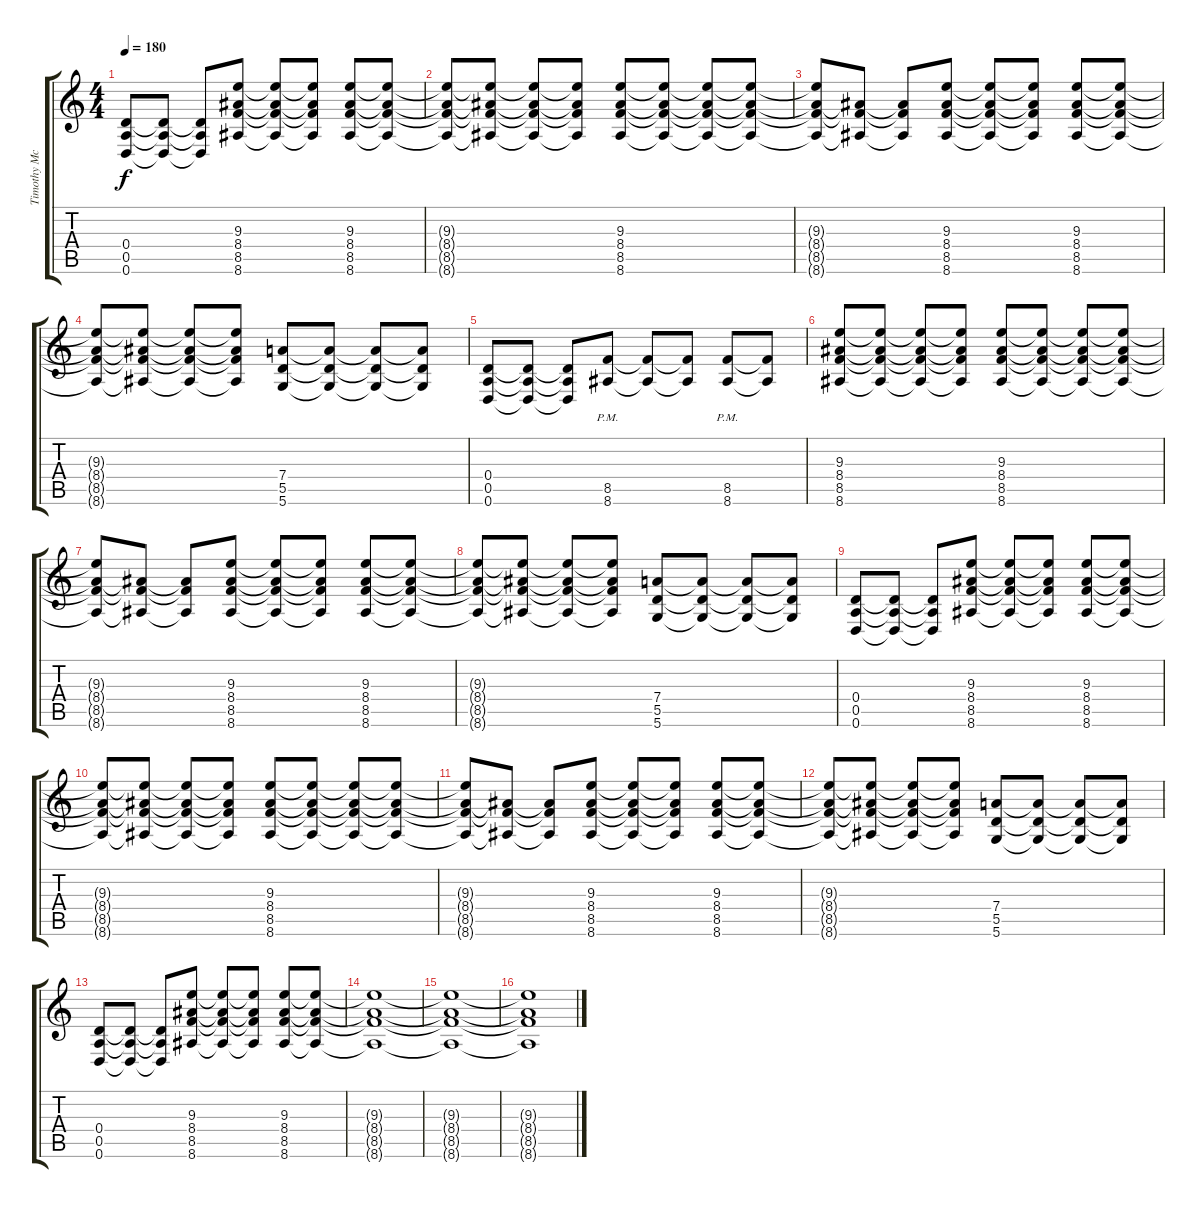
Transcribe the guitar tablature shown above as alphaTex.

\track ("Timothy McTague" "Timothy Mc") {instrument distortionguitar}
\staff {score tabs}
\tuning (E4 B3 G3 D3 A2 D2) {hide}
\ts (4 4)
\tempo 180
\clef g2
\ks c
(0.4 0.5 0.6).8{dy f} (0.4{t} 0.5{t} 0.6{t}).8 (0.4{t} 0.5{t} 0.6{t}).8 (9.3 8.4 8.5 8.6).8 (9.3{t} 8.4{t} 8.5{t} 8.6{t}).8 (9.3{t} 8.4{t} 8.5{t} 8.6{t}).8 (9.3 8.4 8.5 8.6).8 (9.3{t} 8.4{t} 8.5{t} 8.6{t}).8 |
(9.3{t} 8.4{t} 8.5{t} 8.6{t}).8 (9.3{t} 8.4{t} 8.5{t} 8.6{t}).8 (9.3{t} 8.4{t} 8.5{t} 8.6{t}).8 (9.3{t} 8.4{t} 8.5{t} 8.6{t}).8 (9.3 8.4 8.5 8.6).8 (9.3{t} 8.4{t} 8.5{t} 8.6{t}).8 (9.3{t} 8.4{t} 8.5{t} 8.6{t}).8 (9.3{t} 8.4{t} 8.5{t} 8.6{t}).8 |
(9.3{t} 8.4{t} 8.5{t} 8.6{t}).8 (8.4{t} 8.5{t} 8.6{t}).8 (8.4{t} 8.5{t} 8.6{t}).8 (9.3 8.4 8.5 8.6).8 (9.3{t} 8.4{t} 8.5{t} 8.6{t}).8 (9.3{t} 8.4{t} 8.5{t} 8.6{t}).8 (9.3 8.4 8.5 8.6).8 (9.3{t} 8.4{t} 8.5{t} 8.6{t}).8 |
(9.3{t} 8.4{t} 8.5{t} 8.6{t}).8 (9.3{t} 8.4{t} 8.5{t} 8.6{t}).8 (9.3{t} 8.4{t} 8.5{t} 8.6{t}).8 (9.3{t} 8.4{t} 8.5{t} 8.6{t}).8 (7.4 5.5 5.6).8 (7.4{t} 5.5{t} 5.6{t}).8 (7.4{t} 5.5{t} 5.6{t}).8 (7.4{t} 5.5{t} 5.6{t}).8 |
(0.4 0.5 0.6).8 (0.4{t} 0.5{t} 0.6{t}).8 (0.4{t} 0.5{t} 0.6{t}).8 (8.5{pm} 8.6{pm}).8 (8.5{t} 8.6{t}).8 (8.5{t} 8.6{t}).8 (8.5{pm} 8.6{pm}).8 (8.5{t} 8.6{t}).8 |
(9.3 8.4 8.5 8.6).8 (9.3{t} 8.4{t} 8.5{t} 8.6{t}).8 (9.3{t} 8.4{t} 8.5{t} 8.6{t}).8 (9.3{t} 8.4{t} 8.5{t} 8.6{t}).8 (9.3 8.4 8.5 8.6).8 (9.3{t} 8.4{t} 8.5{t} 8.6{t}).8 (9.3{t} 8.4{t} 8.5{t} 8.6{t}).8 (9.3{t} 8.4{t} 8.5{t} 8.6{t}).8 |
(9.3{t} 8.4{t} 8.5{t} 8.6{t}).8 (8.4{t} 8.5{t} 8.6{t}).8 (8.4{t} 8.5{t} 8.6{t}).8 (9.3 8.4 8.5 8.6).8 (9.3{t} 8.4{t} 8.5{t} 8.6{t}).8 (9.3{t} 8.4{t} 8.5{t} 8.6{t}).8 (9.3 8.4 8.5 8.6).8 (9.3{t} 8.4{t} 8.5{t} 8.6{t}).8 |
(9.3{t} 8.4{t} 8.5{t} 8.6{t}).8 (9.3{t} 8.4{t} 8.5{t} 8.6{t}).8 (9.3{t} 8.4{t} 8.5{t} 8.6{t}).8 (9.3{t} 8.4{t} 8.5{t} 8.6{t}).8 (7.4 5.5 5.6).8 (7.4{t} 5.5{t} 5.6{t}).8 (7.4{t} 5.5{t} 5.6{t}).8 (7.4{t} 5.5{t} 5.6{t}).8 |
(0.4 0.5 0.6).8 (0.4{t} 0.5{t} 0.6{t}).8 (0.4{t} 0.5{t} 0.6{t}).8 (9.3 8.4 8.5 8.6).8 (9.3{t} 8.4{t} 8.5{t} 8.6{t}).8 (9.3{t} 8.4{t} 8.5{t} 8.6{t}).8 (9.3 8.4 8.5 8.6).8 (9.3{t} 8.4{t} 8.5{t} 8.6{t}).8 |
(9.3{t} 8.4{t} 8.5{t} 8.6{t}).8 (9.3{t} 8.4{t} 8.5{t} 8.6{t}).8 (9.3{t} 8.4{t} 8.5{t} 8.6{t}).8 (9.3{t} 8.4{t} 8.5{t} 8.6{t}).8 (9.3 8.4 8.5 8.6).8 (9.3{t} 8.4{t} 8.5{t} 8.6{t}).8 (9.3{t} 8.4{t} 8.5{t} 8.6{t}).8 (9.3{t} 8.4{t} 8.5{t} 8.6{t}).8 |
(9.3{t} 8.4{t} 8.5{t} 8.6{t}).8 (8.4{t} 8.5{t} 8.6{t}).8 (8.4{t} 8.5{t} 8.6{t}).8 (9.3 8.4 8.5 8.6).8 (9.3{t} 8.4{t} 8.5{t} 8.6{t}).8 (9.3{t} 8.4{t} 8.5{t} 8.6{t}).8 (9.3 8.4 8.5 8.6).8 (9.3{t} 8.4{t} 8.5{t} 8.6{t}).8 |
(9.3{t} 8.4{t} 8.5{t} 8.6{t}).8 (9.3{t} 8.4{t} 8.5{t} 8.6{t}).8 (9.3{t} 8.4{t} 8.5{t} 8.6{t}).8 (9.3{t} 8.4{t} 8.5{t} 8.6{t}).8 (7.4 5.5 5.6).8 (7.4{t} 5.5{t} 5.6{t}).8 (7.4{t} 5.5{t} 5.6{t}).8 (7.4{t} 5.5{t} 5.6{t}).8 |
(0.4 0.5 0.6).8 (0.4{t} 0.5{t} 0.6{t}).8 (0.4{t} 0.5{t} 0.6{t}).8 (9.3 8.4 8.5 8.6).8 (9.3{t} 8.4{t} 8.5{t} 8.6{t}).8 (9.3{t} 8.4{t} 8.5{t} 8.6{t}).8 (9.3 8.4 8.5 8.6).8 (9.3{t} 8.4{t} 8.5{t} 8.6{t}).8 |
(9.3{t} 8.4{t} 8.5{t} 8.6{t}).1 |
(9.3{t} 8.4{t} 8.5{t} 8.6{t}).1 |
(9.3{t} 8.4{t} 8.5{t} 8.6{t}).1
